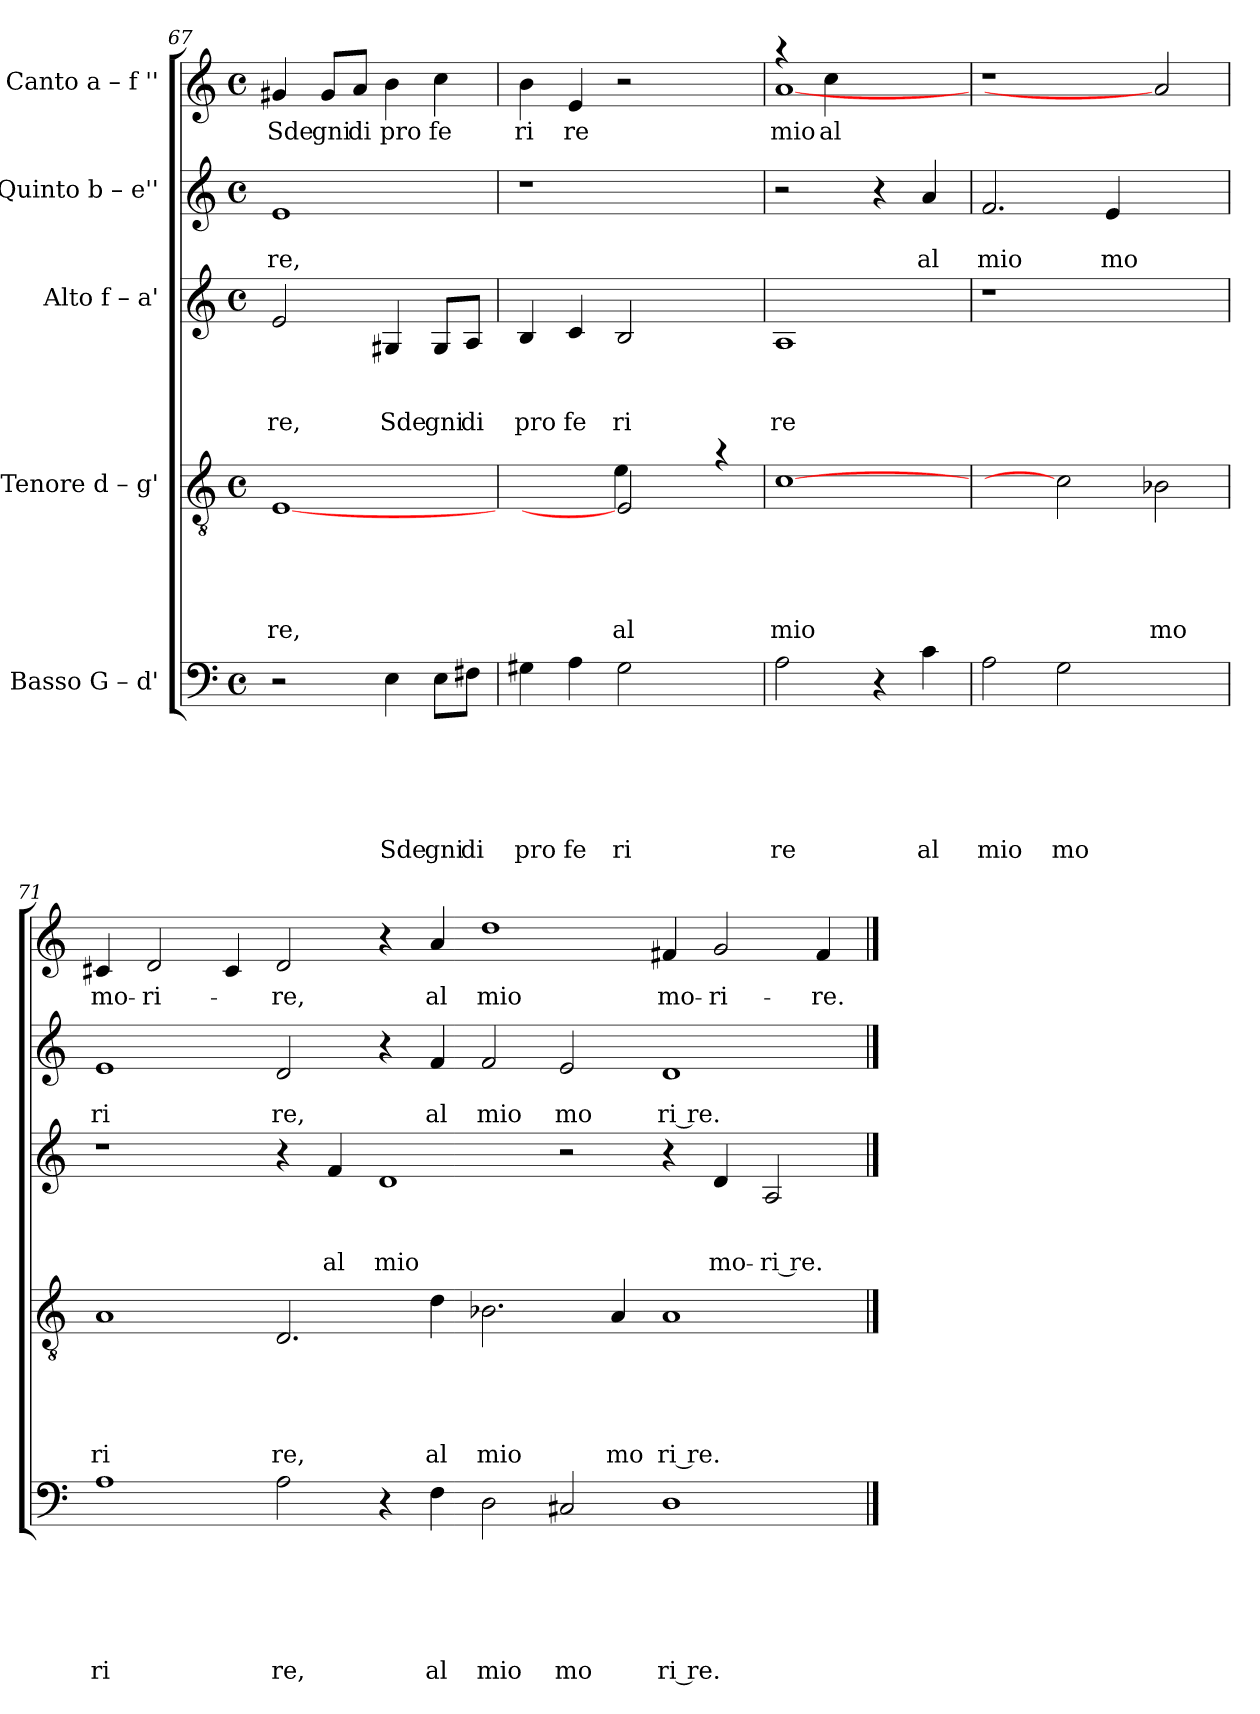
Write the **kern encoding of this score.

**kern	**text	**text	**text	**text	**text	**text	**kern	**text	**text	**text	**text	**text	**kern	**text	**text	**text	**kern	**text	**text	**kern	**text
*part5	*part5	*part5	*part5	*part5	*part5	*part5	*part4	*part4	*part4	*part4	*part4	*part4	*part3	*part3	*part3	*part3	*part2	*part2	*part2	*part1	*part1
*staff5	*staff5	*staff5	*staff5	*staff5	*staff5	*staff5	*staff4	*staff4	*staff4	*staff4	*staff4	*staff4	*staff3	*staff3	*staff3	*staff3	*staff2	*staff2	*staff2	*staff1	*staff1
*I"Basso G – d'	*	*	*	*	*	*	*I"Tenore d – g'	*	*	*	*	*	*I"Alto f – a'	*	*	*	*I"Quinto b – e''	*	*	*I"Canto a – f ''	*
*clefF4	*	*	*	*	*	*	*clefGv2	*	*	*	*	*	*clefG2	*	*	*	*clefG2	*	*	*clefG2	*
*k[]	*	*	*	*	*	*	*k[]	*	*	*	*	*	*k[]	*	*	*	*k[]	*	*	*k[]	*
*C:	*	*	*	*	*	*	*C:	*	*	*	*	*	*C:	*	*	*	*C:	*	*	*C:	*
*M4/4	*	*	*	*	*	*	*M4/4	*	*	*	*	*	*M4/4	*	*	*	*M4/4	*	*	*M4/4	*
*met(c)	*	*	*	*	*	*	*met(c)	*	*	*	*	*	*met(c)	*	*	*	*met(c)	*	*	*met(c)	*
=67	=67	=67	=67	=67	=67	=67	=67	=67	=67	=67	=67	=67	=67	=67	=67	=67	=67	=67	=67	=67	=67
!	!	!	!	!	!	!	!	!	!	!	!	!LO:LY:b	!	!	!	!LO:LY:b	!	!	!LO:LY:b	!	!LO:LY:b
2r	.	.	.	.	.	.	[1E	.	.	.	.	re,	2e/	.	.	re,	1e	.	re,	4g#X/	Sde
!	!	!	!	!	!	!	!	!	!	!	!	!	!	!	!	!	!	!	!	!	!LO:LY:b
.	.	.	.	.	.	.	.	.	.	.	.	.	.	.	.	.	.	.	.	8g#/L	gni
!	!	!	!	!	!	!	!	!	!	!	!	!	!	!	!	!	!	!	!	!	!LO:LY:b
.	.	.	.	.	.	.	.	.	.	.	.	.	.	.	.	.	.	.	.	8a/J	di
!	!	!	!	!	!	!LO:LY:b	!	!	!	!	!	!	!	!	!	!LO:LY:b	!	!	!	!	!LO:LY:b
4E\	.	.	.	.	.	Sde	.	.	.	.	.	.	4G#X/	.	.	Sde	.	.	.	4b\	pro
!	!	!	!	!	!	!LO:LY:b	!	!	!	!	!	!	!	!	!	!LO:LY:b	!	!	!	!	!LO:LY:b
8E\L	.	.	.	.	.	gni	.	.	.	.	.	.	8G#/L	.	.	gni	.	.	.	4cc\	fe
!	!	!	!	!	!	!LO:LY:b	!	!	!	!	!	!	!	!	!	!LO:LY:b	!	!	!	!	!
8F#X\J	.	.	.	.	.	di	.	.	.	.	.	.	8A/J	.	.	di	.	.	.	.	.
=68	=68	=68	=68	=68	=68	=68	=68	=68	=68	=68	=68	=68	=68	=68	=68	=68	=68	=68	=68	=68	=68
!	!	!	!	!	!	!LO:LY:b	!	!	!	!	!	!	!	!	!	!LO:LY:b	!	!	!	!	!LO:LY:b
*	*	*	*	*	*	*	*^	*	*	*	*	*	*	*	*	*	*	*	*	*	*
4G#X\	.	.	.	.	.	pro	2ryy	2ryy	.	.	.	.	.	4B/	.	.	pro	1r	.	.	4b\	ri
!	!	!	!	!	!	!LO:LY:b	!	!	!	!	!	!	!	!	!	!	!LO:LY:b	!	!	!	!	!LO:LY:b
4A\	.	.	.	.	.	fe	.	.	.	.	.	.	.	4c/	.	.	fe	.	.	.	4e/	re
!	!	!	!	!	!	!LO:LY:b	!	!	!	!	!	!	!LO:LY:b	!	!	!	!LO:LY:b	!	!	!	!	!
2G#\	.	.	.	.	.	ri	2E]	4e\	.	.	.	.	al	2B/	.	.	ri	.	.	.	2r	.
.	.	.	.	.	.	.	.	2ryy	.	.	.	.	.	.	.	.	.	.	.	.	.	.
4ryy	.	.	.	.	.	.	4ra	.	.	.	.	.	.	4ryy	.	.	.	4ryy	.	.	4ryy	.
*	*	*	*	*	*	*	*v	*v	*	*	*	*	*	*	*	*	*	*	*	*	*	*
=69	=69	=69	=69	=69	=69	=69	=69	=69	=69	=69	=69	=69	=69	=69	=69	=69	=69	=69	=69	=69	=69
!	!	!	!	!	!	!LO:LY:b	!	!	!	!	!	!LO:LY:b	!	!	!	!LO:LY:b	!	!	!	!	!LO:LY:b
*	*	*	*	*	*	*	*	*	*	*	*	*	*	*	*	*	*	*	*	*^	*
2A\	.	.	.	.	.	re	[1c	.	.	.	.	mio	1A	.	.	re	2r	.	.	4raa	[1a	mio
!	!	!	!	!	!	!	!	!	!	!	!	!	!	!	!	!	!	!	!	!	!	!LO:LY:b
.	.	.	.	.	.	.	.	.	.	.	.	.	.	.	.	.	.	.	.	4cc\	.	al
4r	.	.	.	.	.	.	.	.	.	.	.	.	.	.	.	.	4r	.	.	2ryy	.	.
!	!	!	!	!	!	!LO:LY:b	!	!	!	!	!	!	!	!	!	!	!	!	!LO:LY:b	!	!	!
4c\	.	.	.	.	.	al	.	.	.	.	.	.	.	.	.	.	4a/	.	al	.	.	.
*	*	*	*	*	*	*	*	*	*	*	*	*	*	*	*	*	*	*	*	*v	*v	*
=70	=70	=70	=70	=70	=70	=70	=70	=70	=70	=70	=70	=70	=70	=70	=70	=70	=70	=70	=70	=70	=70
!	!	!	!	!	!	!LO:LY:b	!	!	!	!	!	!	!	!	!	!	!	!	!LO:LY:b	!	!
2A\	.	.	.	.	.	mio	2ryy	.	.	.	.	.	1r	.	.	.	2.f/	.	mio	1r	.
!	!	!	!	!	!	!LO:LY:b	!	!	!	!	!	!	!	!	!	!	!	!	!	!	!
2G\	.	.	.	.	.	mo	2c]	.	.	.	.	.	.	.	.	.	.	.	.	.	.
!	!	!	!	!	!	!	!	!	!	!	!	!	!	!	!	!	!	!	!LO:LY:b	!	!
.	.	.	.	.	.	.	.	.	.	.	.	.	.	.	.	.	4e/	.	mo	.	.
!	!	!	!	!	!	!	!	!	!	!	!	!LO:LY:b	!	!	!	!	!	!	!	!	!
2ryy	.	.	.	.	.	.	2B-X\	.	.	.	.	mo	2ryy	.	.	.	2ryy	.	.	2a]	.
!!LO:LB:g=z
=71	=71	=71	=71	=71	=71	=71	=71	=71	=71	=71	=71	=71	=71	=71	=71	=71	=71	=71	=71	=71	=71
!	!	!	!	!	!	!LO:LY:b	!	!	!	!	!	!LO:LY:b	!	!	!	!	!	!	!LO:LY:b	!	!LO:LY:b
1A	.	.	.	.	.	ri	1A	.	.	.	.	ri	1r	.	.	.	1e	.	ri	4c#X/	mo-
!	!	!	!	!	!	!	!	!	!	!	!	!	!	!	!	!	!	!	!	!	!LO:LY:b
.	.	.	.	.	.	.	.	.	.	.	.	.	.	.	.	.	.	.	.	2d/	-ri-
.	.	.	.	.	.	.	.	.	.	.	.	.	.	.	.	.	.	.	.	4c#/	.
!	!	!	!	!	!	!LO:LY:b	!	!	!	!	!	!LO:LY:b	!	!	!	!	!	!	!LO:LY:b	!	!LO:LY:b
2A\	.	.	.	.	.	re,	2.D/	.	.	.	.	re,	4r	.	.	.	2d/	.	re,	2d/	-re,
!	!	!	!	!	!	!	!	!	!	!	!	!	!	!	!	!LO:LY:b	!	!	!	!	!
.	.	.	.	.	.	.	.	.	.	.	.	.	4f/	.	.	al	.	.	.	.	.
!	!	!	!	!	!	!	!	!	!	!	!	!	!	!	!	!LO:LY:b	!	!	!	!	!
4r	.	.	.	.	.	.	.	.	.	.	.	.	1d	.	.	mio	4r	.	.	4r	.
!	!	!	!	!	!	!LO:LY:b	!	!	!	!	!	!LO:LY:b	!	!	!	!	!	!	!LO:LY:b	!	!LO:LY:b
4F\	.	.	.	.	.	al	4d\	.	.	.	.	al	.	.	.	.	4f/	.	al	4a/	al
!	!	!	!	!	!	!LO:LY:b	!	!	!	!	!	!LO:LY:b	!	!	!	!	!	!	!LO:LY:b	!	!LO:LY:b
2D\	.	.	.	.	.	mio	2.B-X\	.	.	.	.	mio	.	.	.	.	2f/	.	mio	1dd	mio
!	!	!	!	!	!	!LO:LY:b	!	!	!	!	!	!	!	!	!	!	!	!	!LO:LY:b	!	!
2C#X/	.	.	.	.	.	mo	.	.	.	.	.	.	2r	.	.	.	2e/	.	mo	.	.
!	!	!	!	!	!	!	!	!	!	!	!	!LO:LY:b	!	!	!	!	!	!	!	!	!
.	.	.	.	.	.	.	4A/	.	.	.	.	mo	.	.	.	.	.	.	.	.	.
!	!	!	!	!	!	!LO:LY:b	!	!	!	!	!	!LO:LY:b	!	!	!	!	!	!	!LO:LY:b	!	!LO:LY:b
1D	.	.	.	.	.	ri re.	1A	.	.	.	.	ri re.	4r	.	.	.	1d	.	ri re.	4f#X/	mo-
!	!	!	!	!	!	!	!	!	!	!	!	!	!	!	!	!LO:LY:b	!	!	!	!	!LO:LY:b
.	.	.	.	.	.	.	.	.	.	.	.	.	4d/	.	.	mo-	.	.	.	2g/	-ri-
!	!	!	!	!	!	!	!	!	!	!	!	!	!	!	!	!LO:LY:b	!	!	!	!	!
.	.	.	.	.	.	.	.	.	.	.	.	.	2A/	.	.	-ri re.-	.	.	.	.	.
!	!	!	!	!	!	!	!	!	!	!	!	!	!	!	!	!	!	!	!	!	!LO:LY:b
.	.	.	.	.	.	.	.	.	.	.	.	.	.	.	.	.	.	.	.	4f#/	-re.
==	==	==	==	==	==	==	==	==	==	==	==	==	==	==	==	==	==	==	==	==	==
*-	*-	*-	*-	*-	*-	*-	*-	*-	*-	*-	*-	*-	*-	*-	*-	*-	*-	*-	*-	*-	*-
